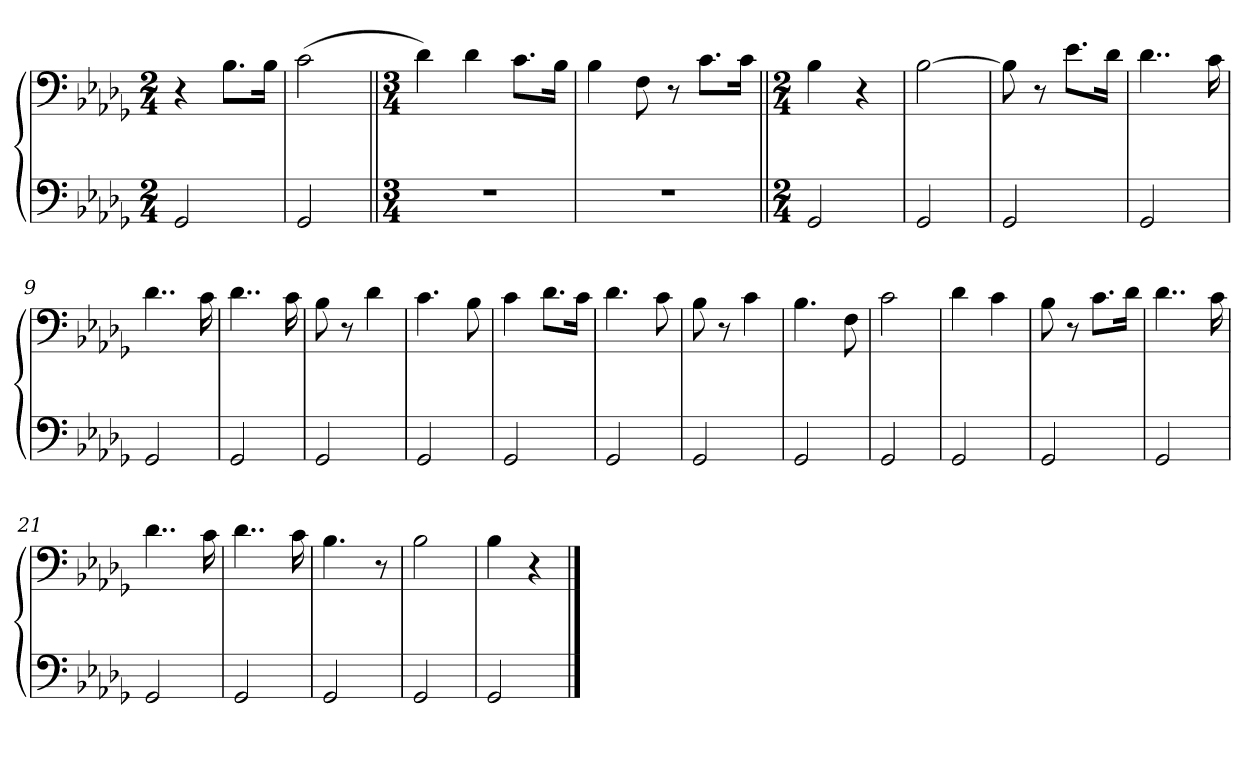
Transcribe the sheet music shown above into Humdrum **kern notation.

**kern	**kern
*part1	*part1
*staff2	*staff1
*clefF4	*clefF4
*k[b-e-a-d-g-]	*k[b-e-a-d-g-]
*M2/4	*M2/4
=1	=1
2GG-/	4r
.	8.B-\L
.	16B-\Jk
=2	=2
2GG-/	(2c\
=3||	=3||
*M3/4	*M3/4
2.r	4d-\)
.	4d-\
.	8.c\L
.	16B-\Jk
=4	=4
2.r	4B-\
.	8F\
.	8r
.	8.c\L
.	16c\Jk
=5||	=5||
*M2/4	*M2/4
2GG-/	4B-\
.	4r
=6	=6
2GG-/	[2B-\
=7	=7
2GG-/	8B-\]
.	8r
.	8.e-\L
.	16d-\Jk
=8	=8
2GG-/	4..d-\
.	16c\
=9	=9
2GG-/	4..d-\
.	16c\
=10	=10
2GG-/	4..d-\
.	16c\
=11	=11
2GG-/	8B-\
.	8r
.	4d-\
=12	=12
2GG-/	4.c\
.	8B-\
=13	=13
2GG-/	4c\
.	8.d-\L
.	16c\Jk
=14	=14
2GG-/	4.d-\
.	8c\
=15	=15
2GG-/	8B-\
.	8r
.	4c\
=16	=16
2GG-/	4.B-\
.	8F\
=17	=17
2GG-/	2c\
=18	=18
2GG-/	4d-\
.	4c\
=19	=19
2GG-/	8B-\
.	8r
.	8.c\L
.	16d-\Jk
=20	=20
2GG-/	4..d-\
.	16c\
=21	=21
2GG-/	4..d-\
.	16c\
=22	=22
2GG-/	4..d-\
.	16c\
=23	=23
2GG-/	4.B-\
.	8r
=24	=24
2GG-/	2B-\
=25	=25
2GG-/	4B-\
.	4r
==	==
*-	*-
